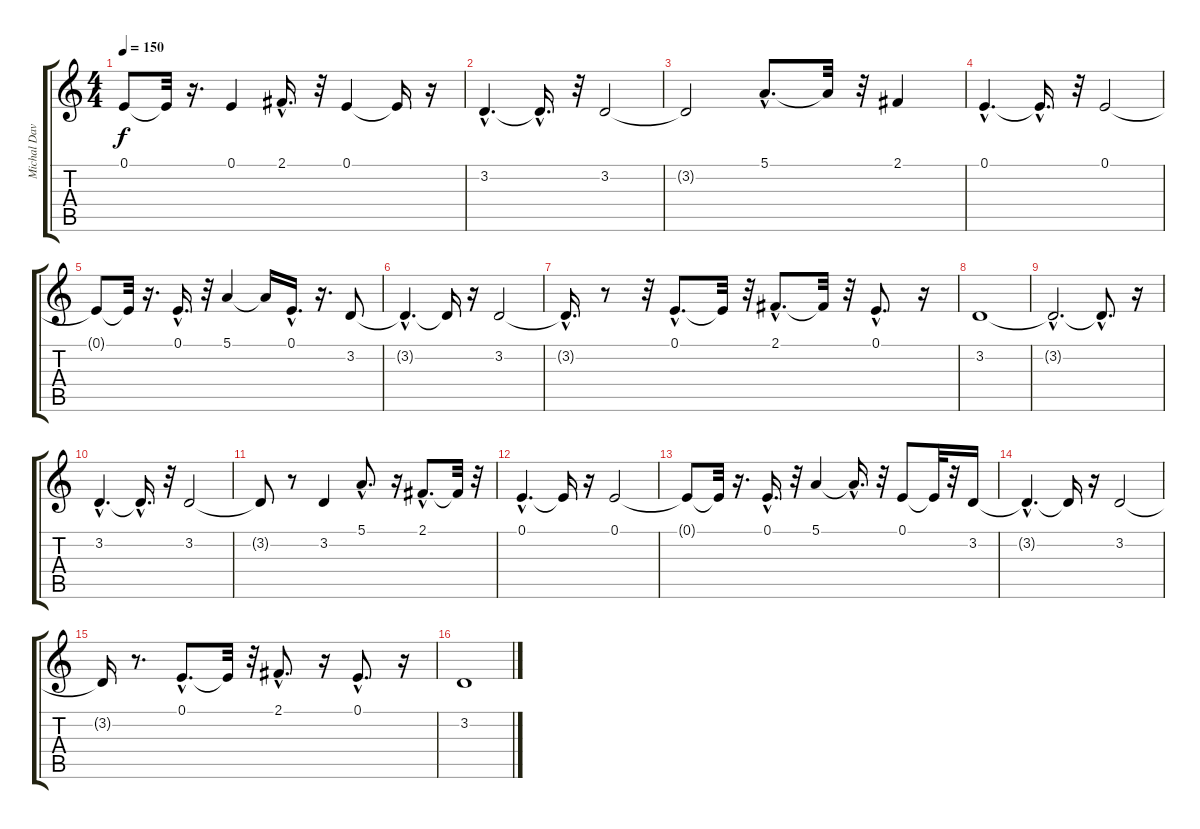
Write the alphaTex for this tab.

\track ("Michal David zpìv" "Michal Dav") {instrument synthbrass1}
\staff {score tabs}
\tuning (E4 B3 G3 D3 A2 E2) {hide}
\ts (4 4)
\tempo 150
\clef g2
\ks c
0.1{t}.8{dy f} 0.1{t}.32 r.16{d} 0.1.4 2.1{hac}.16{d} r.32 0.1.4 0.1{t}.16 r.16 |
3.2{hac}.4{d} 3.2{hac t}.16{d} r.32 3.2.2 |
3.2{t}.2 5.1{hac}.8{d} 5.1{t}.32 r.32 2.1.4 |
0.1{hac}.4{d} 0.1{hac t}.16{d} r.32 0.1.2 |
0.1{t}.8 0.1{t}.32 r.16{d} 0.1{hac}.16{d} r.32 5.1.4 5.1{t}.16 0.1{hac}.16{d} r.16{d} 3.2.8 |
3.2{hac t}.4{d} 3.2{t}.16 r.16 3.2.2 |
3.2{hac t}.16{d} r.8 r.32 0.1{hac}.8{d} 0.1{t}.32 r.32 2.1{hac}.8{d} 2.1{t}.32 r.32 0.1{hac}.8{d} r.16 |
3.2.1 |
3.2{hac t}.2{d} 3.2{hac t}.8{d} r.16 |
3.2{hac}.4{d} 3.2{hac t}.16{d} r.32 3.2.2 |
3.2{t}.8 r.8 3.2.4 5.1{hac}.8{d} r.16 2.1{hac}.8{d} 2.1{t}.32 r.32 |
0.1{hac}.4{d} 0.1{t}.16 r.16 0.1.2 |
0.1{t}.8 0.1{t}.32 r.16{d} 0.1{hac}.16{d} r.32 5.1.4 5.1{hac t}.16{d} r.32 0.1.8 0.1{t}.32 r.32 3.2.16 |
3.2{hac t}.4{d} 3.2{t}.16 r.16 3.2.2 |
3.2{t}.16 r.8{d} 0.1{hac}.8{d} 0.1{t}.32 r.32 2.1{hac}.8{d} r.16 0.1{hac}.8{d} r.16 |
3.2.1
